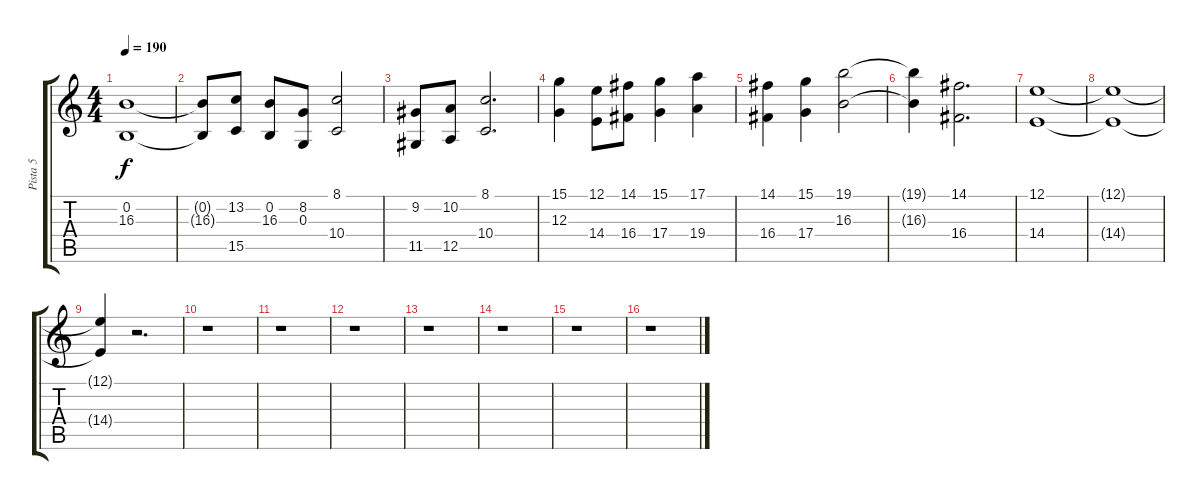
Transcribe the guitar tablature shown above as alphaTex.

\track ("Pista 5" "Pista 5") {instrument stringensemble1}
\staff {score tabs}
\tuning (E4 B3 G3 D3 A2 E2) {hide}
\ts (4 4)
\tempo 190
\clef g2
\ks c
(0.2 16.3).1{dy f} |
(0.2{t} 16.3{t}).8 (13.2 15.5).8 (0.2 16.3).8 (8.2 0.3).8 (8.1 10.4).2 |
(9.2 11.5).8 (10.2 12.5).8 (8.1 10.4).2{d} |
(15.1 12.3).4 (12.1 14.4).8 (14.1 16.4).8 (15.1 17.4).4 (17.1 19.4).4 |
(14.1 16.4).4 (15.1 17.4).4 (19.1 16.3).2 |
(19.1{t} 16.3{t}).4 (14.1 16.4).2{d} |
(12.1 14.4).1 |
(12.1{t} 14.4{t}).1 |
(12.1{t} 14.4{t}).4 r.2{d} |
r.1 |
r.1 |
r.1 |
r.1 |
r.1 |
r.1 |
r.1
